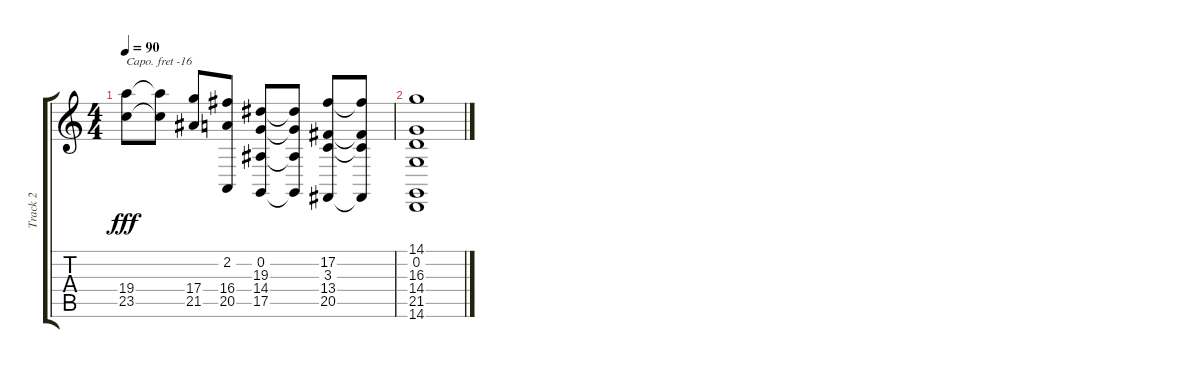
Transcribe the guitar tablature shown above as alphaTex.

\track ("Track 2" "Track 2") {instrument fx7echoes}
\staff {score tabs}
\capo -16
\tuning (E4 B3 G3 A4 D5 E2) {hide}
\ts (4 4)
\tempo 90
\clef g2
\ks c
(19.4{t} 23.5).8{dy fff} (19.4{t} 23.5{t}).8 (17.4 21.5).8 (2.2 16.4 20.5).8 (0.2 19.3 14.4 17.5).8 (0.2{t} 19.3{t} 14.4{t} 17.5{t}).8 (17.2 3.3 13.4 20.5).8 (17.2{t} 3.3{t} 13.4{t} 20.5{t}).8 |
(14.1 0.2 16.3 14.4 21.5 14.6).1
